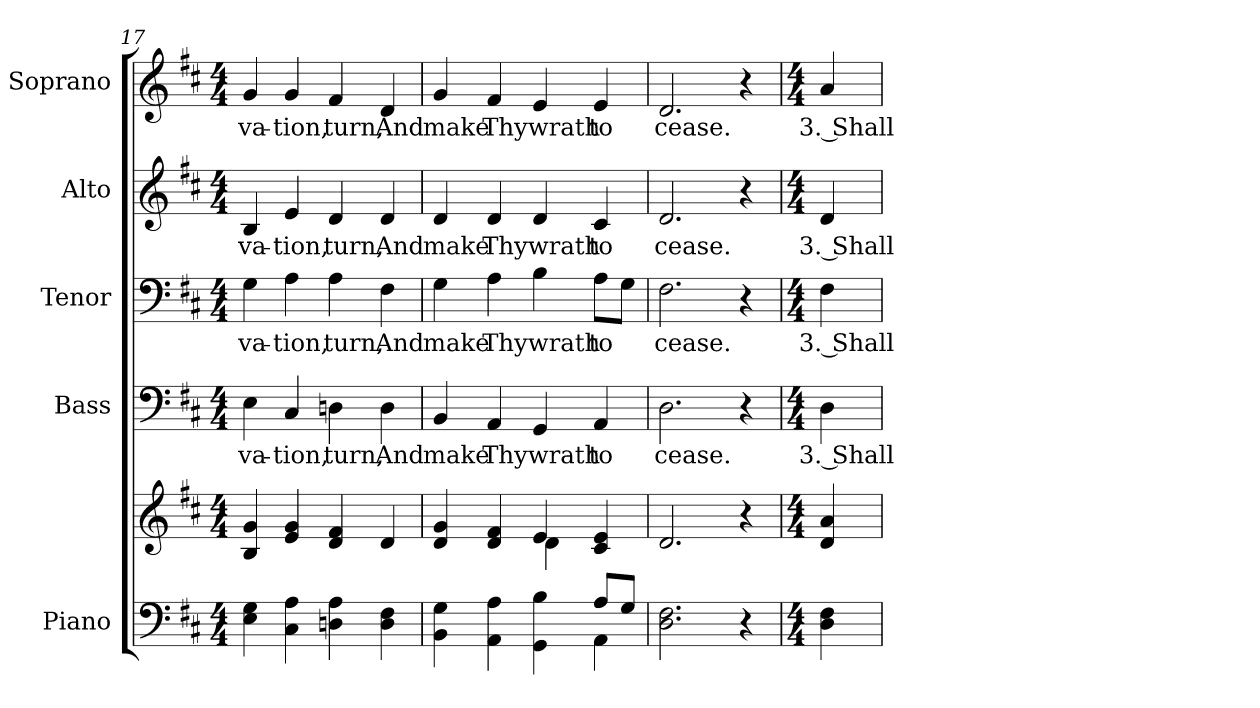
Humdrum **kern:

**kern	**kern	**kern	**text	**kern	**text	**kern	**text	**kern	**text
*part5	*part5	*part4	*part4	*part3	*part3	*part2	*part2	*part1	*part1
*staff6	*staff5	*staff4	*staff4	*staff3	*staff3	*staff2	*staff2	*staff1	*staff1
*I"Piano	*	*I"Bass	*	*I"Tenor	*	*I"Alto	*	*I"Soprano	*
*I'Pno.	*	*I'B.	*	*I'T.	*	*I'A.	*	*I'S.	*
!!LO:PB:g=z
*clefF4	*clefG2	*clefF4	*	*clefF4	*	*clefG2	*	*clefG2	*
*k[f#c#]	*k[f#c#]	*k[f#c#]	*	*k[f#c#]	*	*k[f#c#]	*	*k[f#c#]	*
*D:	*D:	*D:	*	*D:	*	*D:	*	*D:	*
*M4/4	*M4/4	*M4/4	*	*M4/4	*	*M4/4	*	*M4/4	*
=17	=17	=17	=17	=17	=17	=17	=17	=17	=17
!	!	!	!LO:LY:b:color=#000000	!	!	!	!	!	!
!	!	!	!	!	!LO:LY:b:color=#000000	!	!	!	!
!	!	!	!	!	!	!	!LO:LY:b:color=#000000	!	!
!	!	!	!	!	!	!	!	!	!LO:LY:b:color=#000000
4Ei\ 4Gi	4Bi/ 4gi	4Ei\	-va-	4Gi\	-va-	4Bi/	-va-	4gi/	-va-
!	!	!	!LO:LY:b:color=#000000	!	!	!	!	!	!
!	!	!	!	!	!LO:LY:b:color=#000000	!	!	!	!
!	!	!	!	!	!	!	!LO:LY:b:color=#000000	!	!
!	!	!	!	!	!	!	!	!	!LO:LY:b:color=#000000
4C#i\ 4Ai	4ei/ 4gi	4C#i/	-tion,	4Ai\	-tion,	4ei/	-tion,	4gi/	-tion,
!	!	!	!LO:LY:b:color=#000000	!	!	!	!	!	!
!	!	!	!	!	!LO:LY:b:color=#000000	!	!	!	!
!	!	!	!	!	!	!	!LO:LY:b:color=#000000	!	!
!	!	!	!	!	!	!	!	!	!LO:LY:b:color=#000000
4Dni\ 4Ai	4di/ 4f#i	4Dni\	turn,	4Ai\	turn,	4di/	turn,	4f#i/	turn,
!	!	!	!LO:LY:b:color=#000000	!	!	!	!	!	!
!	!	!	!	!	!LO:LY:b:color=#000000	!	!	!	!
!	!	!	!	!	!	!	!LO:LY:b:color=#000000	!	!
!	!	!	!	!	!	!	!	!	!LO:LY:b:color=#000000
4Di\ 4F#i	4di/	4Di\	And	4F#i\	And	4di/	And	4di/	And
=18	=18	=18	=18	=18	=18	=18	=18	=18	=18
*^	*^	*	*	*	*	*	*	*	*
!	!	!	!	!	!LO:LY:b:color=#000000	!	!	!	!	!	!
!	!	!	!	!	!	!	!LO:LY:b:color=#000000	!	!	!	!
!	!	!	!	!	!	!	!	!	!LO:LY:b:color=#000000	!	!
!	!	!	!	!	!	!	!	!	!	!	!LO:LY:b:color=#000000
4BBi\ 4Gi	2ryy	4di/ 4gi	2ryy	4BBi/	make	4Gi\	make	4di/	make	4gi/	make
!	!	!	!	!	!LO:LY:b:color=#000000	!	!	!	!	!	!
!	!	!	!	!	!	!	!LO:LY:b:color=#000000	!	!	!	!
!	!	!	!	!	!	!	!	!	!LO:LY:b:color=#000000	!	!
!	!	!	!	!	!	!	!	!	!	!	!LO:LY:b:color=#000000
4AAi\ 4Ai	.	4di/ 4f#i	.	4AAi/	Thy	4Ai\	Thy	4di/	Thy	4f#i/	Thy
!	!	!	!	!	!LO:LY:b:color=#000000	!	!	!	!	!	!
!	!	!	!	!	!	!	!LO:LY:b:color=#000000	!	!	!	!
!	!	!	!	!	!	!	!	!	!LO:LY:b:color=#000000	!	!
!	!	!	!	!	!	!	!	!	!	!	!LO:LY:b:color=#000000
4GGi\ 4Bi	4ryy	4ei/	4di\	4GGi/	wrath	4Bi\	wrath	4di/	wrath	4ei/	wrath
!	!	!	!	!	!LO:LY:b:color=#000000	!	!	!	!	!	!
!	!	!	!	!	!	!	!LO:LY:b:color=#000000	!	!	!	!
!	!	!	!	!	!	!	!	!	!LO:LY:b:color=#000000	!	!
!	!	!	!	!	!	!	!	!	!	!	!LO:LY:b:color=#000000
8Ai/L	4AAi\	4c#i/ 4ei	4ryy	4AAi/	to	8Ai\L	to	4c#i/	to	4ei/	to
8Gi/J	.	.	.	.	.	8Gi\J	.	.	.	.	.
*v	*v	*	*	*	*	*	*	*	*	*	*
*	*v	*v	*	*	*	*	*	*	*	*
=19	=19	=19	=19	=19	=19	=19	=19	=19	=19
!	!	!	!LO:LY:b:color=#000000	!	!	!	!	!	!
!	!	!	!	!	!LO:LY:b:color=#000000	!	!	!	!
!	!	!	!	!	!	!	!LO:LY:b:color=#000000	!	!
!	!	!	!	!	!	!	!	!	!LO:LY:b:color=#000000
2.Di\ 2.F#i	2.di/	2.Di\	cease.	2.F#i\	cease.	2.di/	cease.	2.di/	cease.
4r	4r	4r	.	4r	.	4r	.	4r	.
!!LO:LB:g=z
=20	=20	=20	=20	=20	=20	=20	=20	=20	=20
*M4/4	*M4/4	*M4/4	*	*M4/4	*	*M4/4	*	*M4/4	*
!	!	!	!LO:LY:b:color=#000000	!	!	!	!	!	!
!	!	!	!	!	!LO:LY:b:color=#000000	!	!	!	!
!	!	!	!	!	!	!	!LO:LY:b:color=#000000	!	!
!	!	!	!	!	!	!	!	!	!LO:LY:b:color=#000000
4Di\ 4F#i	4di/ 4ai	4Di\	3. Shall	4F#i\	3. Shall	4di/	3. Shall	4ai/	3. Shall
=	=	=	=	=	=	=	=	=	=
*-	*-	*-	*-	*-	*-	*-	*-	*-	*-
